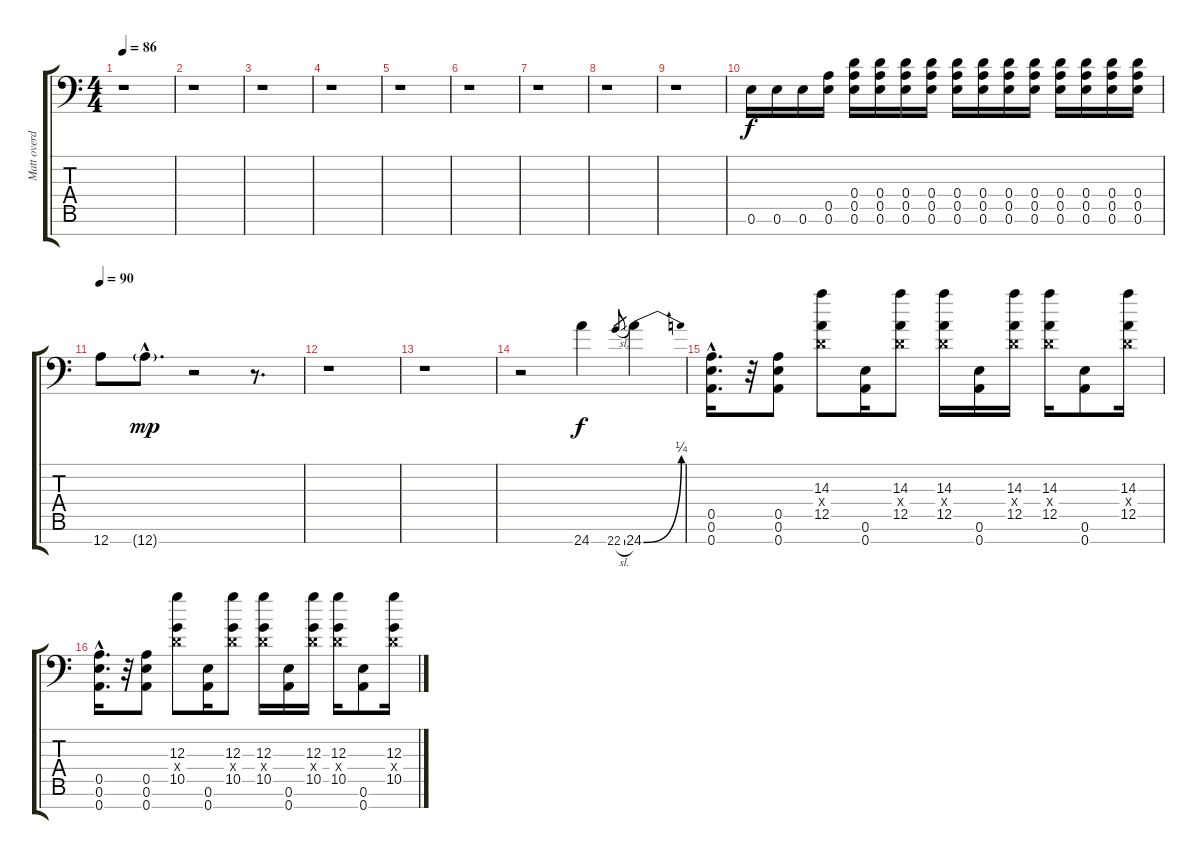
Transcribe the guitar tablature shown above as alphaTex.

\track ("Matt overdubs" "Matt overd") {instrument overdrivenguitar}
\staff {score tabs}
\tuning (E4 B3 G3 D3 A2 E2 A1) {hide}
\ts (4 4)
\tempo 86
\clef f4
\ks c
r.1{dy f} |
r.1 |
r.1 |
r.1 |
r.1 |
r.1 |
r.1 |
r.1 |
r.1{volume 0} |
0.6.16{volume 8} 0.6.16 0.6.16 (0.5 0.6).16 (0.4 0.5 0.6).16 (0.4 0.5 0.6).16 (0.4 0.5 0.6).16 (0.4 0.5 0.6).16 (0.4 0.5 0.6).16 (0.4 0.5 0.6).16 (0.4 0.5 0.6).16 (0.4 0.5 0.6).16 (0.4 0.5 0.6).16 (0.4 0.5 0.6).16 (0.4 0.5 0.6).16 (0.4 0.5 0.6).16 |
\tempo 90
12.7.8 12.7{g hac}.8{d dy mp} r.2 r.8{d} |
r.1 |
r.1 |
r.2 24.7.4{dy f} 22.7{sl}.8{gr} 24.7{be (bend 0 0 60 1)}.4 |
(0.5{hac} 0.6{hac} 0.7{hac}).16{d volume 9 balance 8 instrument distortionguitar} r.32 (0.5 0.6 0.7).8 (14.3 0.4{x} 12.5).8 (0.6 0.7).16 (14.3 0.4{x} 12.5).8 (14.3 0.4{x} 12.5).16 (0.6 0.7).16 (14.3 0.4{x} 12.5).16 (14.3 0.4{x} 12.5).16 (0.6 0.7).8 (14.3 0.4{x} 12.5).16 |
(0.5{hac} 0.6{hac} 0.7{hac}).16{d} r.32 (0.5 0.6 0.7).8 (12.3 0.4{x} 10.5).8 (0.6 0.7).16 (12.3 0.4{x} 10.5).8 (12.3 0.4{x} 10.5).16 (0.6 0.7).16 (12.3 0.4{x} 10.5).16 (12.3 0.4{x} 10.5).16 (0.6 0.7).8 (12.3 0.4{x} 10.5).16
